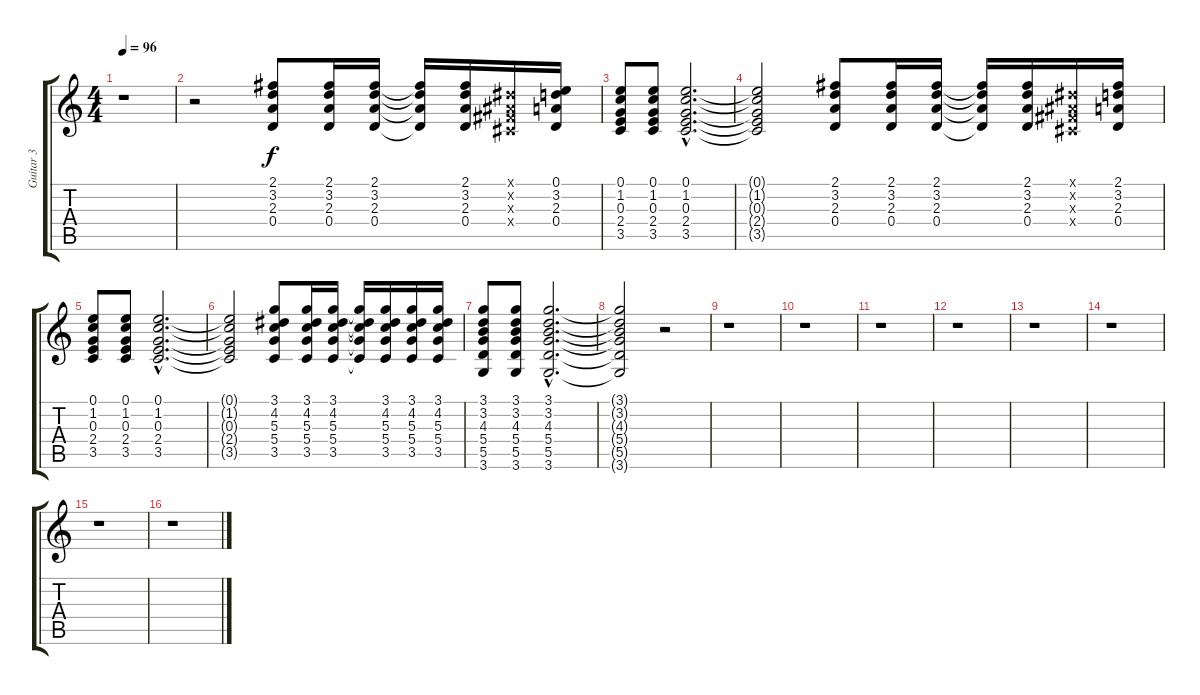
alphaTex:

\track ("Guitar 3" "Guitar 3") {instrument distortionguitar}
\staff {score tabs}
\tuning (E4 B3 G3 D3 A2 E2) {hide}
\ts (4 4)
\tempo 96
\clef g2
\ks c
r.1{dy f} |
r.2 (2.1 3.2 2.3 0.4).8 (2.1 3.2 2.3 0.4).16 (2.1 3.2 2.3 0.4).16 (2.1{t} 3.2{t} 2.3{t} 0.4{t}).16 (2.1 3.2 2.3 0.4).16 (-1.1{x} -1.2{x} -1.3{x} -1.4{x}).16 (0.1 3.2 2.3 0.4).16 |
(0.1 1.2 0.3 2.4 3.5).8 (0.1 1.2 0.3 2.4 3.5).8 (0.1{hac} 1.2{hac} 0.3{hac} 2.4{hac} 3.5{hac}).2{d} |
(0.1{t} 1.2{t} 0.3{t} 2.4{t} 3.5{t}).2 (2.1 3.2 2.3 0.4).8 (2.1 3.2 2.3 0.4).16 (2.1 3.2 2.3 0.4).16 (2.1{t} 3.2{t} 2.3{t} 0.4{t}).16 (2.1 3.2 2.3 0.4).16 (-1.1{x} -1.2{x} -1.3{x} -1.4{x}).16 (2.1 3.2 2.3 0.4).16 |
(0.1 1.2 0.3 2.4 3.5).8 (0.1 1.2 0.3 2.4 3.5).8 (0.1{hac} 1.2{hac} 0.3{hac} 2.4{hac} 3.5{hac}).2{d} |
(0.1{t} 1.2{t} 0.3{t} 2.4{t} 3.5{t}).2 (3.1 4.2 5.3 5.4 3.5).8 (3.1 4.2 5.3 5.4 3.5).16 (3.1 4.2 5.3 5.4 3.5).16 (3.1{t} 4.2{t} 5.3{t} 5.4{t} 3.5{t}).16 (3.1 4.2 5.3 5.4 3.5).16 (3.1 4.2 5.3 5.4 3.5).16 (3.1 4.2 5.3 5.4 3.5).16 |
(3.1 3.2 4.3 5.4 5.5 3.6).8 (3.1 3.2 4.3 5.4 5.5 3.6).8 (3.1{hac} 3.2{hac} 4.3{hac} 5.4{hac} 5.5{hac} 3.6{hac}).2{d} |
(3.1{t} 3.2{t} 4.3{t} 5.4{t} 5.5{t} 3.6{t}).2 r.2 |
r.1 |
r.1 |
r.1 |
r.1 |
r.1 |
r.1 |
r.1 |
r.1
